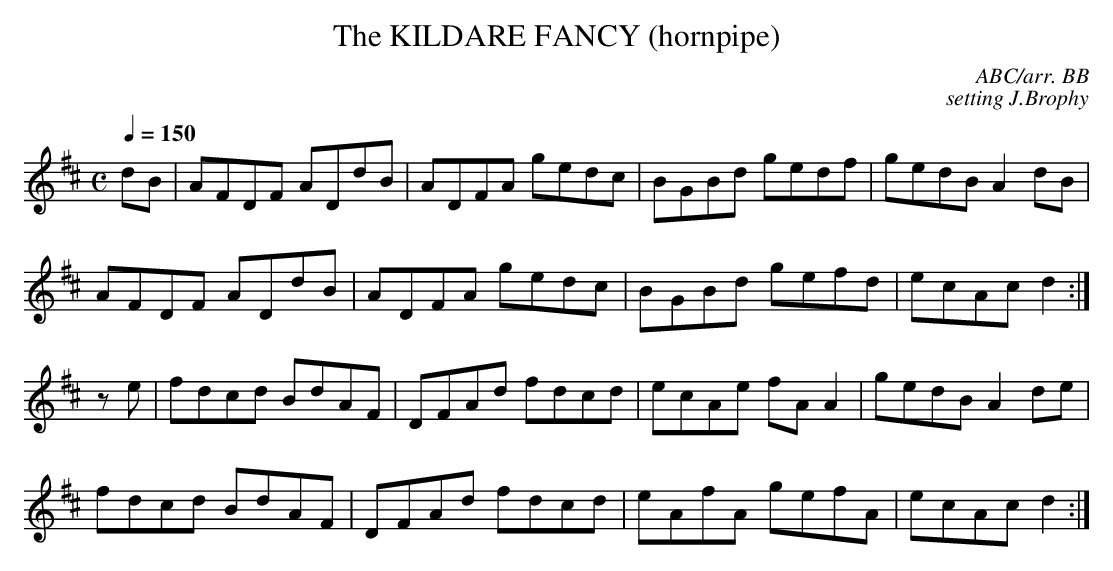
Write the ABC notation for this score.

X:1
T:KILDARE FANCY (hornpipe), The
C:ABC/arr. BB
C:setting J.Brophy
L:1/8
M:C
Q:1/4=150
K:D
dB|AFDF ADdB|ADFA gedc|BGBd gedf|gedB A2dB|
AFDF ADdB|ADFA gedc|BGBd gefd|ecAc d2:|
ze|fdcd BdAF|DFAd fdcd|ecAe fAA2|gedB A2de|
fdcd BdAF|DFAd fdcd|eAfA gefA|ecAc d2:|
